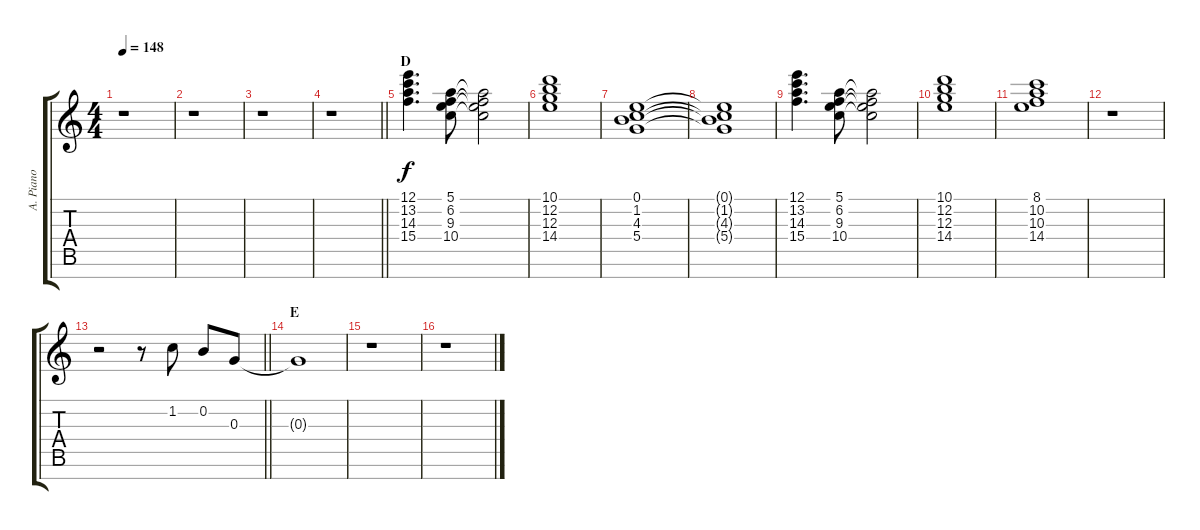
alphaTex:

\track ("A. Piano" "A. Piano") {instrument acousticgrandpiano}
\staff {score tabs}
\tuning (E5 B4 G4 D4 A3 E3 B2) {hide}
\ts (4 4)
\tempo 148
\clef g2
\ks c
r.1{dy f} |
r.1 |
r.1 |
\barLineRight lightlight
r.1 |
\section ("" "D")
(12.1 13.2 14.3 15.4).4{d} (5.1 6.2 9.3 10.4).8 (5.1{t} 6.2{t} 9.3{t} 10.4{t}).2 |
(10.1 12.2 12.3 14.4).1 |
(0.1 1.2 4.3 5.4).1 |
(0.1{t} 1.2{t} 4.3{t} 5.4{t}).1 |
(12.1 13.2 14.3 15.4).4{d} (5.1 6.2 9.3 10.4).8 (5.1{t} 6.2{t} 9.3{t} 10.4{t}).2 |
(10.1 12.2 12.3 14.4).1 |
(8.1 10.2 10.3 14.4).1 |
r.1 |
\barLineRight lightlight
r.2 r.8 1.2.8 0.2.8 0.3.8 |
\section ("" "E")
0.3{t}.1 |
r.1 |
r.1
